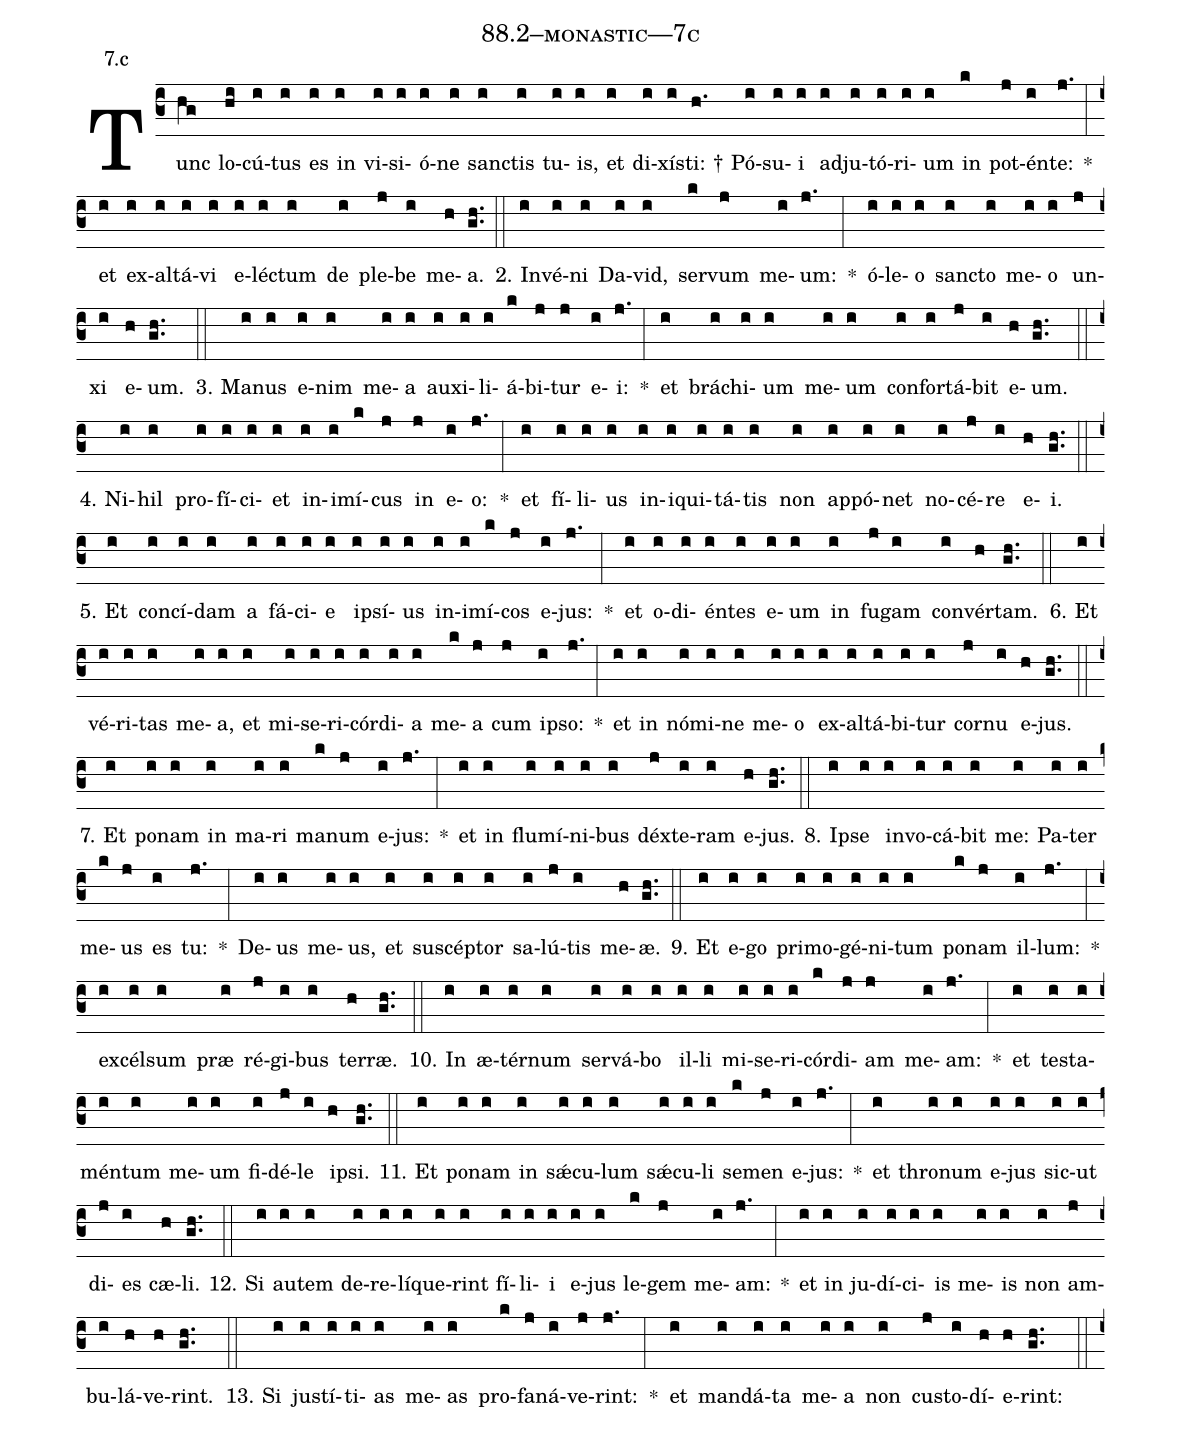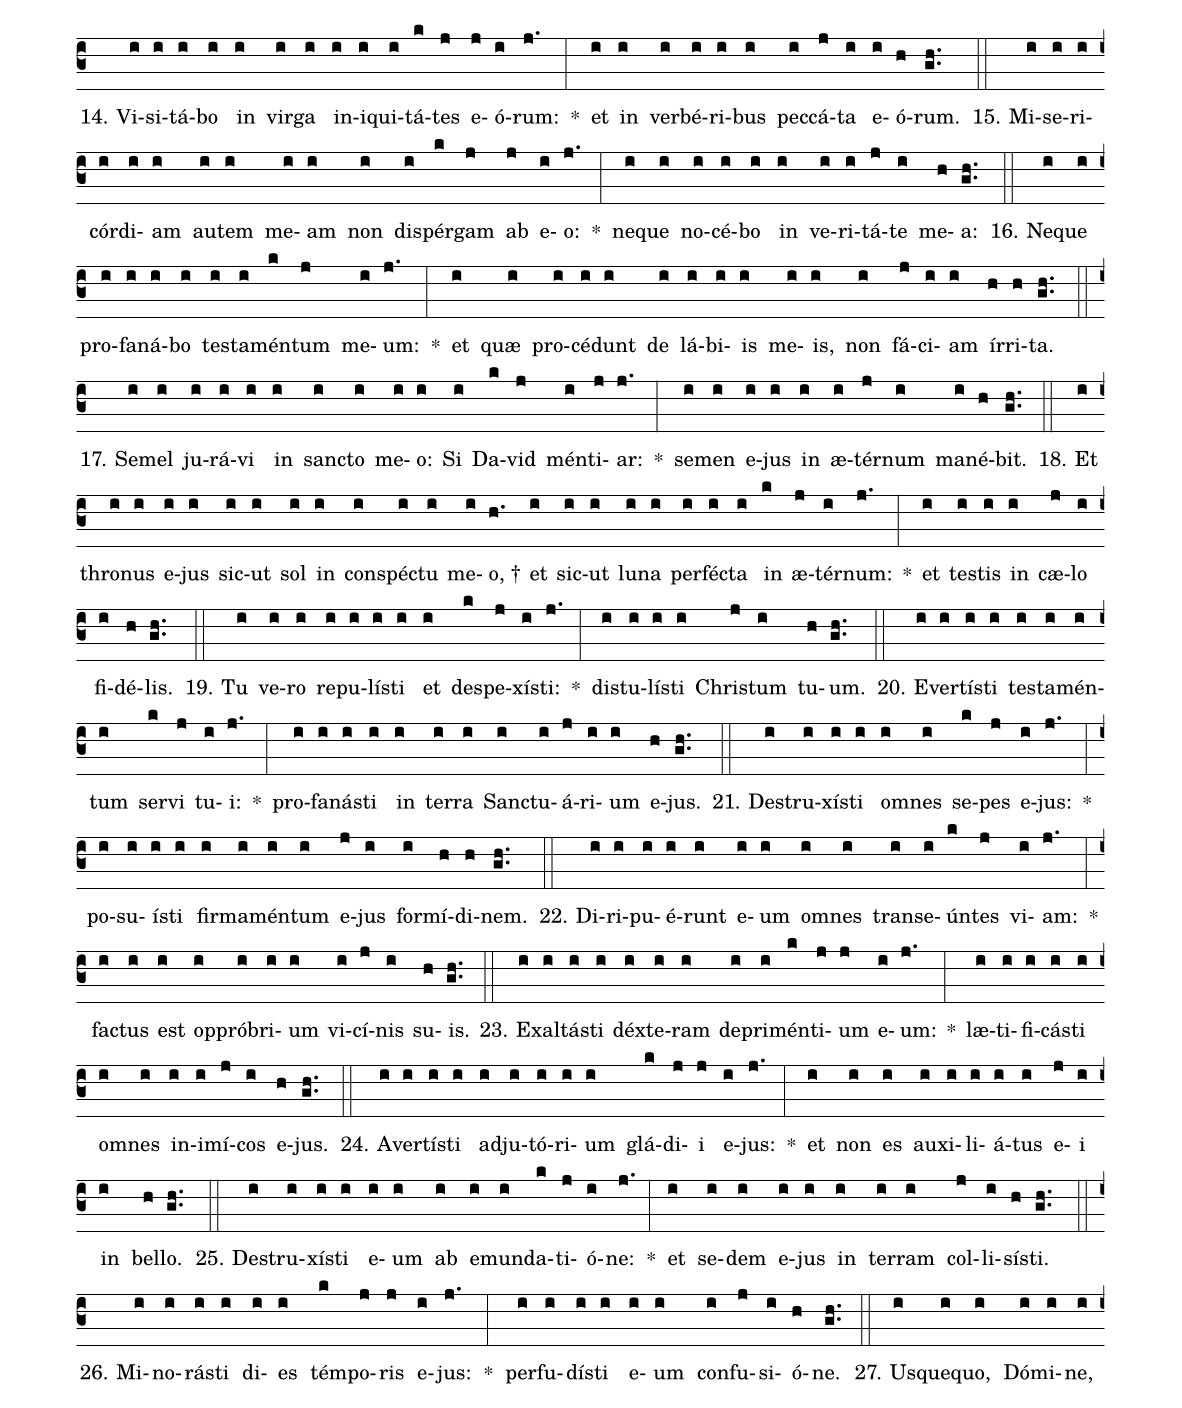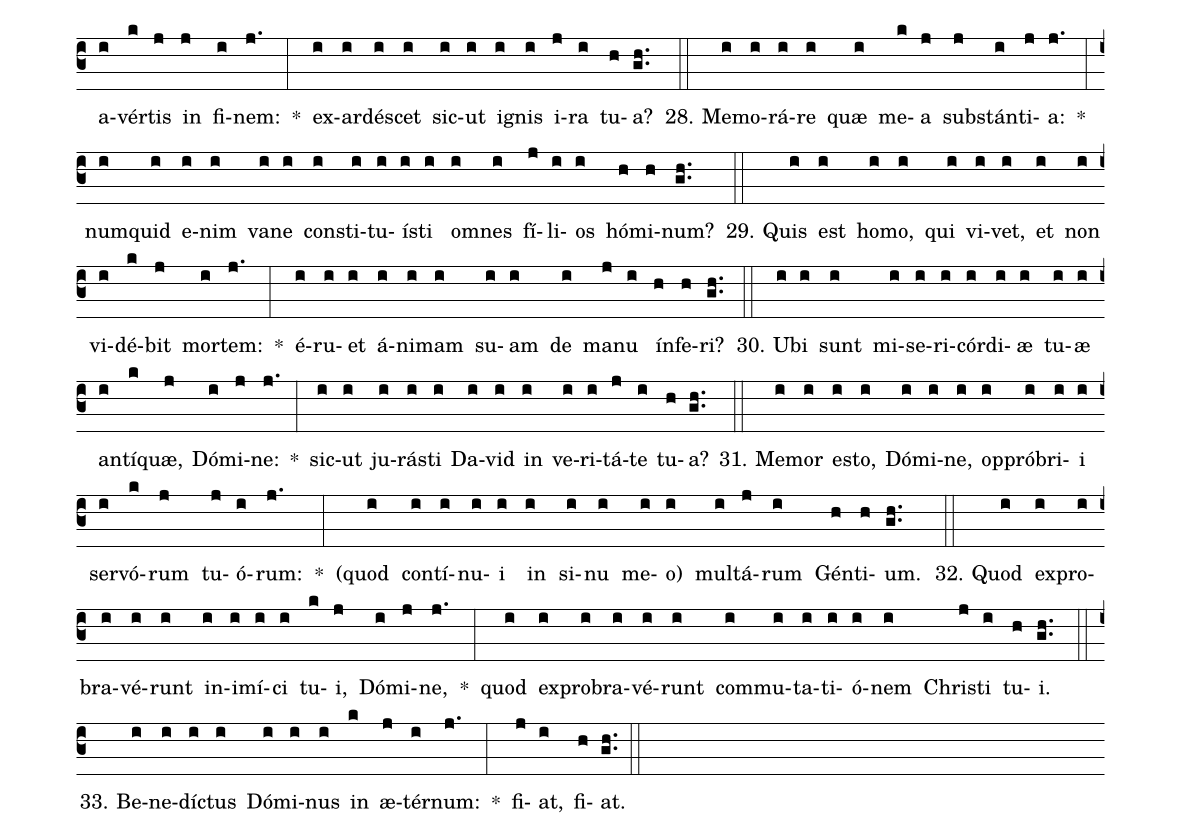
name: 88.2--monastic---7c;
annotation: 7.c;
%%
(c3)Tunc(hg) lo(hi)cú(i)tus(i) es(i) in(i) vi(i)si(i)ó(i)ne(i) sanc(i)tis(i) tu(i)is,(i) et(i) di(i)xís(i)ti: †(h.) Pó(i)su(i)i(i) ad(i)ju(i)tó(i)ri(i)um(i) in(k) pot(j)én(i)te:(j.) *(:) et(i) ex(i)al(i)tá(i)vi(i) e(i)léc(i)tum(i) de(i) ple(j)be(i) me(h)a.(gh..) (::)
2. In(i)vé(i)ni(i) Da(i)vid,(i) ser(k)vum(j) me(i)um:(j.) *(:) ó(i)le(i)o(i) sanc(i)to(i) me(i)o(i) un(j)xi(i) e(h)um.(gh..) (::)
3. Ma(i)nus(i) e(i)nim(i) me(i)a(i) au(i)xi(i)li(i)á(k)bi(j)tur(j) e(i)i:(j.) *(:) et(i) brá(i)chi(i)um(i) me(i)um(i) con(i)for(i)tá(j)bit(i) e(h)um.(gh..) (::)
4. Ni(i)hil(i) pro(i)fí(i)ci(i)et(i) in(i)i(i)mí(k)cus(j) in(j) e(i)o:(j.) *(:) et(i) fí(i)li(i)us(i) in(i)i(i)qui(i)tá(i)tis(i) non(i) ap(i)pó(i)net(i) no(i)cé(j)re(i) e(h)i.(gh..) (::)
5. Et(i) con(i)cí(i)dam(i) a(i) fá(i)ci(i)e(i) ip(i)sí(i)us(i) in(i)i(i)mí(k)cos(j) e(i)jus:(j.) *(:) et(i) o(i)di(i)én(i)tes(i) e(i)um(i) in(i) fu(j)gam(i) con(i)vér(h)tam.(gh..) (::)
6. Et(i) vé(i)ri(i)tas(i) me(i)a,(i) et(i) mi(i)se(i)ri(i)cór(i)di(i)a(i) me(k)a(j) cum(j) ip(i)so:(j.) *(:) et(i) in(i) nó(i)mi(i)ne(i) me(i)o(i) ex(i)al(i)tá(i)bi(i)tur(i) cor(j)nu(i) e(h)jus.(gh..) (::)
7. Et(i) po(i)nam(i) in(i) ma(i)ri(i) ma(k)num(j) e(i)jus:(j.) *(:) et(i) in(i) flu(i)mí(i)ni(i)bus(i) déx(j)te(i)ram(i) e(h)jus.(gh..) (::)
8. Ip(i)se(i) in(i)vo(i)cá(i)bit(i) me:(i) Pa(i)ter(i) me(k)us(j) es(i) tu:(j.) *(:) De(i)us(i) me(i)us,(i) et(i) su(i)scép(i)tor(i) sa(i)lú(j)tis(i) me(h)æ.(gh..) (::)
9. Et(i) e(i)go(i) pri(i)mo(i)gé(i)ni(i)tum(i) po(k)nam(j) il(i)lum:(j.) *(:) ex(i)cél(i)sum(i) præ(i) ré(j)gi(i)bus(i) ter(h)ræ.(gh..) (::)
10. In(i) æ(i)tér(i)num(i) ser(i)vá(i)bo(i) il(i)li(i) mi(i)se(i)ri(i)cór(k)di(j)am(j) me(i)am:(j.) *(:) et(i) tes(i)ta(i)mén(i)tum(i) me(i)um(i) fi(i)dé(j)le(i) ip(h)si.(gh..) (::)
11. Et(i) po(i)nam(i) in(i) sǽ(i)cu(i)lum(i) sǽ(i)cu(i)li(i) se(k)men(j) e(i)jus:(j.) *(:) et(i) thro(i)num(i) e(i)jus(i) sic(i)ut(i) di(j)es(i) cæ(h)li.(gh..) (::)
12. Si(i) au(i)tem(i) de(i)re(i)lí(i)que(i)rint(i) fí(i)li(i)i(i) e(i)jus(i) le(k)gem(j) me(i)am:(j.) *(:) et(i) in(i) ju(i)dí(i)ci(i)is(i) me(i)is(i) non(i) am(j)bu(i)lá(h)ve(h)rint.(gh..) (::)
13. Si(i) jus(i)tí(i)ti(i)as(i) me(i)as(i) pro(k)fa(j)ná(i)ve(j)rint:(j.) *(:) et(i) man(i)dá(i)ta(i) me(i)a(i) non(i) cus(j)to(i)dí(h)e(h)rint:(gh..) (::)
14. Vi(i)si(i)tá(i)bo(i) in(i) vir(i)ga(i) in(i)i(i)qui(i)tá(k)tes(j) e(j)ó(i)rum:(j.) *(:) et(i) in(i) ver(i)bé(i)ri(i)bus(i) pec(i)cá(j)ta(i) e(i)ó(h)rum.(gh..) (::)
15. Mi(i)se(i)ri(i)cór(i)di(i)am(i) au(i)tem(i) me(i)am(i) non(i) di(i)spér(k)gam(j) ab(j) e(i)o:(j.) *(:) ne(i)que(i) no(i)cé(i)bo(i) in(i) ve(i)ri(i)tá(j)te(i) me(h)a:(gh..) (::)
16. Ne(i)que(i) pro(i)fa(i)ná(i)bo(i) tes(i)ta(i)mén(k)tum(j) me(i)um:(j.) *(:) et(i) quæ(i) pro(i)cé(i)dunt(i) de(i) lá(i)bi(i)is(i) me(i)is,(i) non(i) fá(j)ci(i)am(i) ír(h)ri(h)ta.(gh..) (::)
17. Se(i)mel(i) ju(i)rá(i)vi(i) in(i) sanc(i)to(i) me(i)o:(i) Si(i) Da(k)vid(j) mén(i)ti(j)ar:(j.) *(:) se(i)men(i) e(i)jus(i) in(i) æ(i)tér(j)num(i) ma(i)né(h)bit.(gh..) (::)
18. Et(i) thro(i)nus(i) e(i)jus(i) sic(i)ut(i) sol(i) in(i) con(i)spéc(i)tu(i) me(i)o, †(h.) et(i) sic(i)ut(i) lu(i)na(i) per(i)féc(i)ta(i) in(k) æ(j)tér(i)num:(j.) *(:) et(i) tes(i)tis(i) in(i) cæ(j)lo(i) fi(i)dé(h)lis.(gh..) (::)
19. Tu(i) ve(i)ro(i) re(i)pu(i)lís(i)ti(i) et(i) de(k)spe(j)xís(i)ti:(j.) *(:) dis(i)tu(i)lís(i)ti(i) Chris(j)tum(i) tu(h)um.(gh..) (::)
20. E(i)ver(i)tís(i)ti(i) tes(i)ta(i)mén(i)tum(i) ser(k)vi(j) tu(i)i:(j.) *(:) pro(i)fa(i)nás(i)ti(i) in(i) ter(i)ra(i) Sanc(i)tu(i)á(j)ri(i)um(i) e(h)jus.(gh..) (::)
21. De(i)stru(i)xís(i)ti(i) om(i)nes(i) se(k)pes(j) e(i)jus:(j.) *(:) po(i)su(i)ís(i)ti(i) fir(i)ma(i)mén(i)tum(i) e(j)jus(i) for(i)mí(h)di(h)nem.(gh..) (::)
22. Di(i)ri(i)pu(i)é(i)runt(i) e(i)um(i) om(i)nes(i) trans(i)e(i)ún(k)tes(j) vi(i)am:(j.) *(:) fac(i)tus(i) est(i) op(i)pró(i)bri(i)um(i) vi(i)cí(j)nis(i) su(h)is.(gh..) (::)
23. Ex(i)al(i)tás(i)ti(i) déx(i)te(i)ram(i) de(i)pri(i)mén(k)ti(j)um(j) e(i)um:(j.) *(:) læ(i)ti(i)fi(i)cás(i)ti(i) om(i)nes(i) in(i)i(i)mí(j)cos(i) e(h)jus.(gh..) (::)
24. A(i)ver(i)tís(i)ti(i) ad(i)ju(i)tó(i)ri(i)um(i) glá(k)di(j)i(j) e(i)jus:(j.) *(:) et(i) non(i) es(i) au(i)xi(i)li(i)á(i)tus(i) e(j)i(i) in(i) bel(h)lo.(gh..) (::)
25. De(i)stru(i)xís(i)ti(i) e(i)um(i) ab(i) e(i)mun(i)da(k)ti(j)ó(i)ne:(j.) *(:) et(i) se(i)dem(i) e(i)jus(i) in(i) ter(i)ram(i) col(j)li(i)sís(h)ti.(gh..) (::)
26. Mi(i)no(i)rás(i)ti(i) di(i)es(i) tém(k)po(j)ris(j) e(i)jus:(j.) *(:) per(i)fu(i)dís(i)ti(i) e(i)um(i) con(i)fu(j)si(i)ó(h)ne.(gh..) (::)
27. Us(i)que(i)quo,(i) Dó(i)mi(i)ne,(i) a(i)vér(k)tis(j) in(j) fi(i)nem:(j.) *(:) ex(i)ar(i)dé(i)scet(i) sic(i)ut(i) i(i)gnis(i) i(j)ra(i) tu(h)a?(gh..) (::)
28. Me(i)mo(i)rá(i)re(i) quæ(i) me(k)a(j) sub(j)stán(i)ti(j)a:(j.) *(:) num(i)quid(i) e(i)nim(i) va(i)ne(i) con(i)sti(i)tu(i)ís(i)ti(i) om(i)nes(i) fí(j)li(i)os(i) hó(h)mi(h)num?(gh..) (::)
29. Quis(i) est(i) ho(i)mo,(i) qui(i) vi(i)vet,(i) et(i) non(i) vi(i)dé(k)bit(j) mor(i)tem:(j.) *(:) é(i)ru(i)et(i) á(i)ni(i)mam(i) su(i)am(i) de(i) ma(j)nu(i) ín(h)fe(h)ri?(gh..) (::)
30. U(i)bi(i) sunt(i) mi(i)se(i)ri(i)cór(i)di(i)æ(i) tu(i)æ(i) an(i)tí(k)quæ,(j) Dó(i)mi(j)ne:(j.) *(:) sic(i)ut(i) ju(i)rás(i)ti(i) Da(i)vid(i) in(i) ve(i)ri(i)tá(j)te(i) tu(h)a?(gh..) (::)
31. Me(i)mor(i) es(i)to,(i) Dó(i)mi(i)ne,(i) op(i)pró(i)bri(i)i(i) ser(i)vó(k)rum(j) tu(j)ó(i)rum:(j.) *(:) <v>(</v>quod(i) con(i)tí(i)nu(i)i(i) in(i) si(i)nu(i) me(i)o)(i) mul(i)tá(j)rum(i) Gén(h)ti(h)um.(gh..) (::)
32. Quod(i) ex(i)pro(i)bra(i)vé(i)runt(i) in(i)i(i)mí(i)ci(i) tu(k)i,(j) Dó(i)mi(j)ne,(j.) *(:) quod(i) ex(i)pro(i)bra(i)vé(i)runt(i) com(i)mu(i)ta(i)ti(i)ó(i)nem(i) Chris(j)ti(i) tu(h)i.(gh..) (::)
33. Be(i)ne(i)díc(i)tus(i) Dó(i)mi(i)nus(i) in(k) æ(j)tér(i)num:(j.) *(:) fi(j)at,(i) fi(h)at.(gh..) (::)
